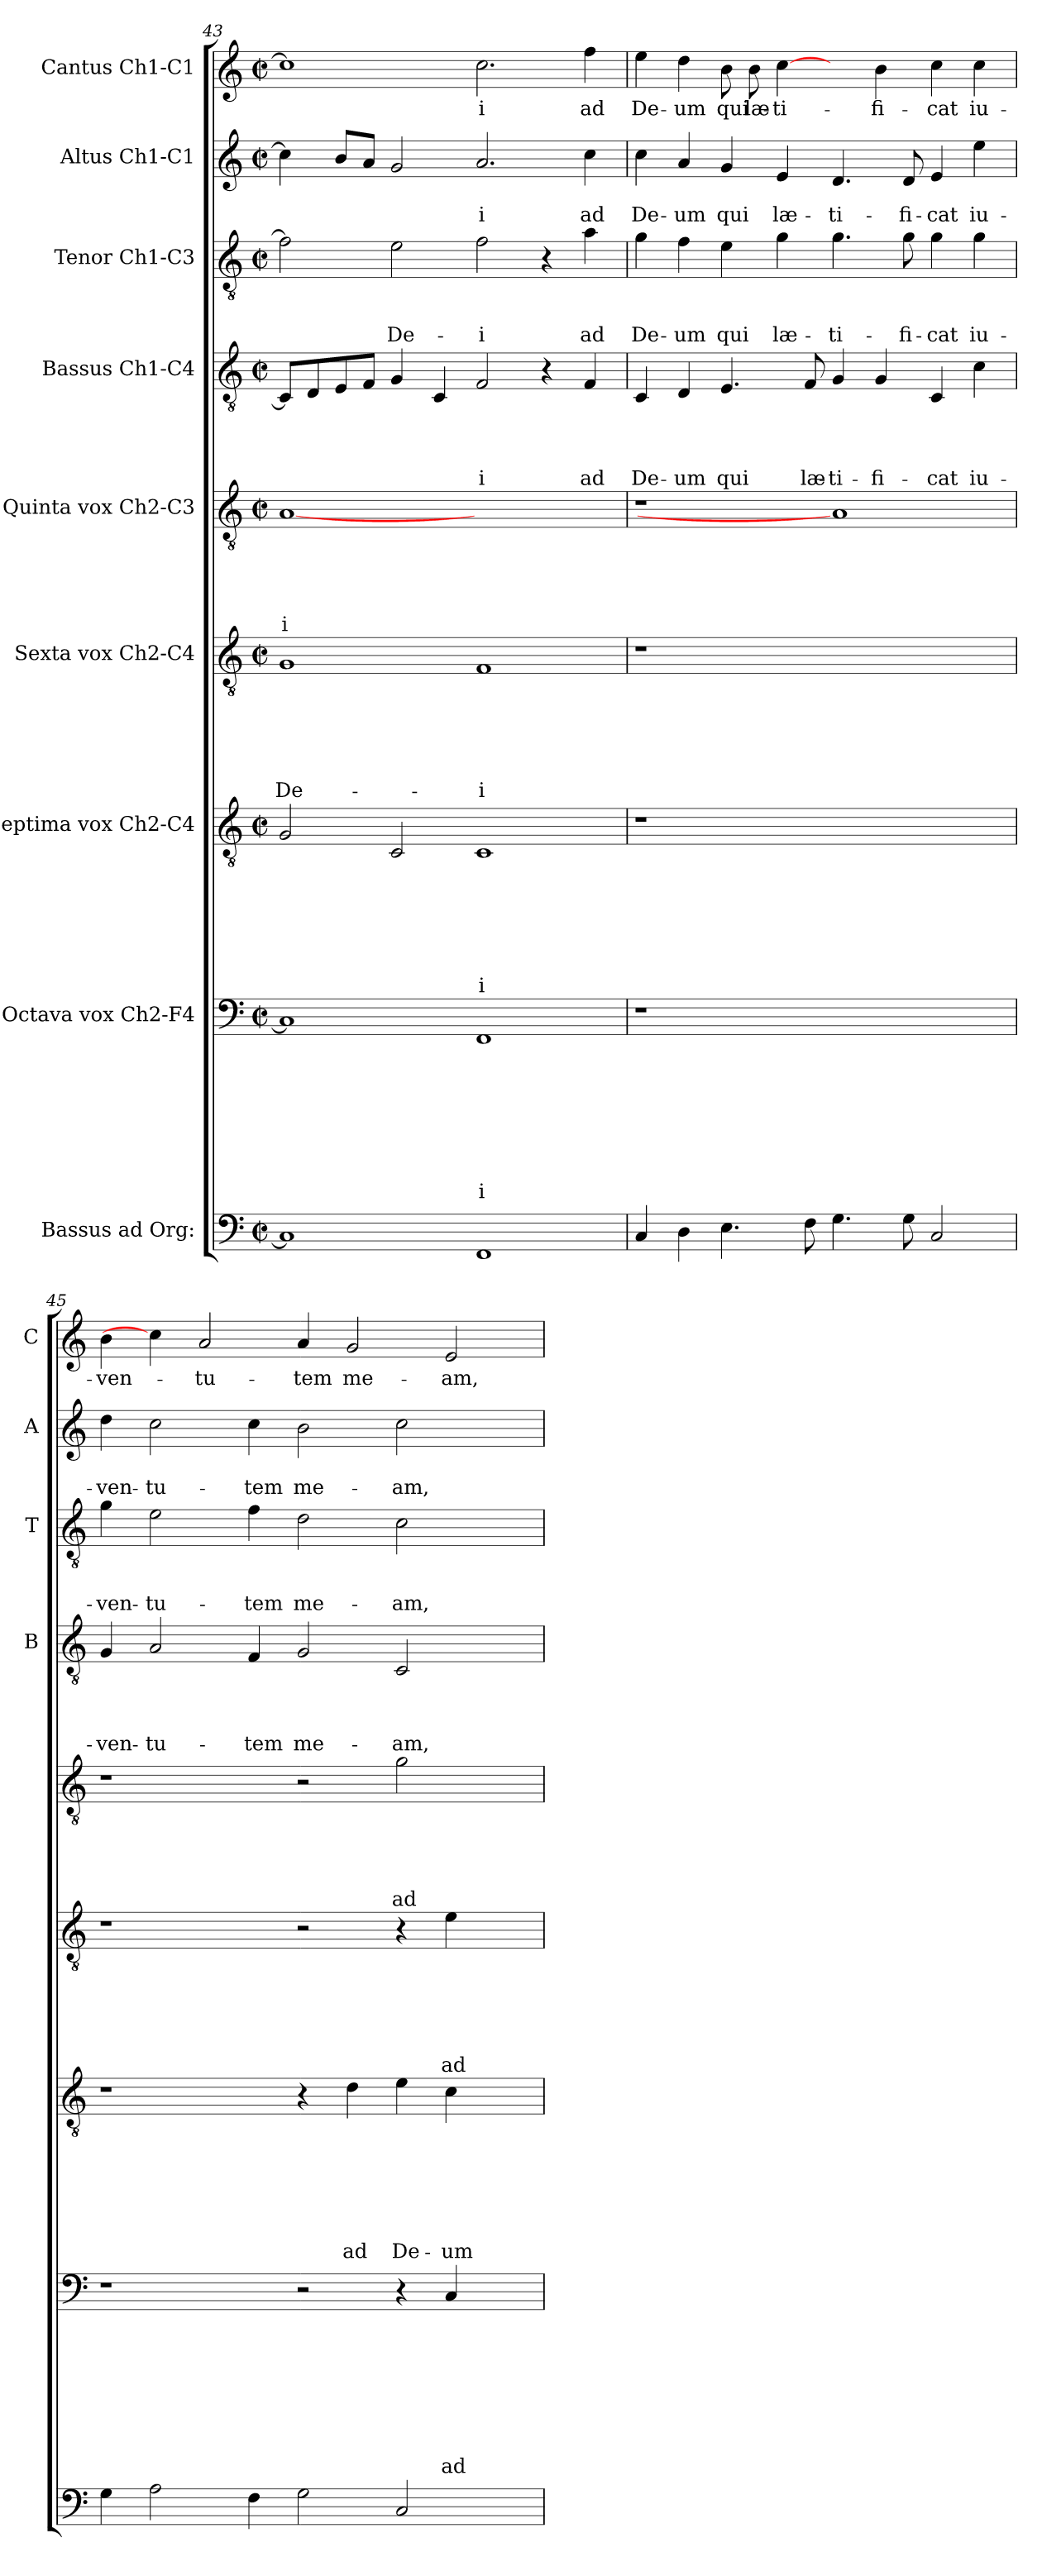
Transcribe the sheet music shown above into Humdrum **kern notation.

**kern	**kern	**text	**text	**text	**text	**text	**text	**text	**text	**kern	**text	**text	**text	**text	**text	**text	**text	**kern	**text	**text	**text	**text	**text	**text	**kern	**text	**text	**text	**text	**text	**kern	**text	**text	**text	**text	**kern	**text	**text	**text	**kern	**text	**text	**kern	**text
*part9	*part8	*part8	*part8	*part8	*part8	*part8	*part8	*part8	*part8	*part7	*part7	*part7	*part7	*part7	*part7	*part7	*part7	*part6	*part6	*part6	*part6	*part6	*part6	*part6	*part5	*part5	*part5	*part5	*part5	*part5	*part4	*part4	*part4	*part4	*part4	*part3	*part3	*part3	*part3	*part2	*part2	*part2	*part1	*part1
*staff9	*staff8	*staff8	*staff8	*staff8	*staff8	*staff8	*staff8	*staff8	*staff8	*staff7	*staff7	*staff7	*staff7	*staff7	*staff7	*staff7	*staff7	*staff6	*staff6	*staff6	*staff6	*staff6	*staff6	*staff6	*staff5	*staff5	*staff5	*staff5	*staff5	*staff5	*staff4	*staff4	*staff4	*staff4	*staff4	*staff3	*staff3	*staff3	*staff3	*staff2	*staff2	*staff2	*staff1	*staff1
*I"Bassus ad Org:	*I"Octava vox Ch2-F4	*	*	*	*	*	*	*	*	*I"Septima vox Ch2-C4	*	*	*	*	*	*	*	*I"Sexta vox Ch2-C4	*	*	*	*	*	*	*I"Quinta vox Ch2-C3	*	*	*	*	*	*I"Bassus Ch1-C4	*	*	*	*	*I"Tenor Ch1-C3	*	*	*	*I"Altus Ch1-C1	*	*	*I"Cantus Ch1-C1	*
*	*	*	*	*	*	*	*	*	*	*	*	*	*	*	*	*	*	*	*	*	*	*	*	*	*	*	*	*	*	*	*I'B	*	*	*	*	*I'T	*	*	*	*I'A	*	*	*I'C	*
*clefF4	*clefF4	*	*	*	*	*	*	*	*	*clefGv2	*	*	*	*	*	*	*	*clefGv2	*	*	*	*	*	*	*clefGv2	*	*	*	*	*	*clefGv2	*	*	*	*	*clefGv2	*	*	*	*clefG2	*	*	*clefG2	*
*k[]	*k[]	*	*	*	*	*	*	*	*	*k[]	*	*	*	*	*	*	*	*k[]	*	*	*	*	*	*	*k[]	*	*	*	*	*	*k[]	*	*	*	*	*k[]	*	*	*	*k[]	*	*	*k[]	*
*C:	*C:	*	*	*	*	*	*	*	*	*C:	*	*	*	*	*	*	*	*C:	*	*	*	*	*	*	*C:	*	*	*	*	*	*C:	*	*	*	*	*C:	*	*	*	*C:	*	*	*C:	*
*M2/2	*M2/2	*	*	*	*	*	*	*	*	*M2/2	*	*	*	*	*	*	*	*M2/2	*	*	*	*	*	*	*M2/2	*	*	*	*	*	*M2/2	*	*	*	*	*M2/2	*	*	*	*M2/2	*	*	*M2/2	*
*met(c|)	*met(c|)	*	*	*	*	*	*	*	*	*met(c|)	*	*	*	*	*	*	*	*met(c|)	*	*	*	*	*	*	*met(c|)	*	*	*	*	*	*met(c|)	*	*	*	*	*met(c|)	*	*	*	*met(c|)	*	*	*met(c|)	*
=43	=43	=43	=43	=43	=43	=43	=43	=43	=43	=43	=43	=43	=43	=43	=43	=43	=43	=43	=43	=43	=43	=43	=43	=43	=43	=43	=43	=43	=43	=43	=43	=43	=43	=43	=43	=43	=43	=43	=43	=43	=43	=43	=43	=43
!	!	!	!	!	!	!	!	!	!	!	!	!	!	!	!	!	!	!	!	!	!	!	!	!LO:LY:b	!	!	!	!	!	!LO:LY:b	!	!	!	!	!	!	!	!	!	!	!	!	!	!
1C]	1C]	.	.	.	.	.	.	.	.	2G/	.	.	.	.	.	.	.	1G	.	.	.	.	.	De-	[1A	.	.	.	.	-i	8C/L]	.	.	.	.	2f\]	.	.	.	4cc\]	.	.	1cc]	.
.	.	.	.	.	.	.	.	.	.	.	.	.	.	.	.	.	.	.	.	.	.	.	.	.	.	.	.	.	.	.	8D/	.	.	.	.	.	.	.	.	.	.	.	.	.
.	.	.	.	.	.	.	.	.	.	.	.	.	.	.	.	.	.	.	.	.	.	.	.	.	.	.	.	.	.	.	8E/	.	.	.	.	.	.	.	.	8b/L	.	.	.	.
.	.	.	.	.	.	.	.	.	.	.	.	.	.	.	.	.	.	.	.	.	.	.	.	.	.	.	.	.	.	.	8F/J	.	.	.	.	.	.	.	.	8a/J	.	.	.	.
!	!	!	!	!	!	!	!	!	!	!	!	!	!	!	!	!	!	!	!	!	!	!	!	!	!	!	!	!	!	!	!	!	!	!	!	!	!	!	!LO:LY:b	!	!	!	!	!
.	.	.	.	.	.	.	.	.	.	2C/	.	.	.	.	.	.	.	.	.	.	.	.	.	.	.	.	.	.	.	.	4G/	.	.	.	.	2e\	.	.	De-	2g/	.	.	.	.
.	.	.	.	.	.	.	.	.	.	.	.	.	.	.	.	.	.	.	.	.	.	.	.	.	.	.	.	.	.	.	4C/	.	.	.	.	.	.	.	.	.	.	.	.	.
!	!	!	!	!	!	!	!	!	!LO:LY:b	!	!	!	!	!	!	!	!LO:LY:b	!	!	!	!	!	!	!LO:LY:b	!	!	!	!	!	!	!	!	!	!	!LO:LY:b	!	!	!	!LO:LY:b	!	!	!LO:LY:b	!	!LO:LY:b
1FF	1FF	.	.	.	.	.	.	.	-i	1C	.	.	.	.	.	.	-i	1F	.	.	.	.	.	-i	1ryy	.	.	.	.	.	2F/	.	.	.	-i	2f\	.	.	-i	2.a/	.	-i	2.cc\	-i
.	.	.	.	.	.	.	.	.	.	.	.	.	.	.	.	.	.	.	.	.	.	.	.	.	.	.	.	.	.	.	4r	.	.	.	.	4r	.	.	.	.	.	.	.	.
!	!	!	!	!	!	!	!	!	!	!	!	!	!	!	!	!	!	!	!	!	!	!	!	!	!	!	!	!	!	!	!	!	!	!	!LO:LY:b	!	!	!	!LO:LY:b	!	!	!LO:LY:b	!	!LO:LY:b
.	.	.	.	.	.	.	.	.	.	.	.	.	.	.	.	.	.	.	.	.	.	.	.	.	.	.	.	.	.	.	4F/	.	.	.	ad	4a\	.	.	ad	4cc\	.	ad	4ff\	ad
!!LO:PB:g=z
=44	=44	=44	=44	=44	=44	=44	=44	=44	=44	=44	=44	=44	=44	=44	=44	=44	=44	=44	=44	=44	=44	=44	=44	=44	=44	=44	=44	=44	=44	=44	=44	=44	=44	=44	=44	=44	=44	=44	=44	=44	=44	=44	=44	=44
!	!	!	!	!	!	!	!	!	!	!	!	!	!	!	!	!	!	!	!	!	!	!	!	!	!	!	!	!	!	!	!	!	!	!	!LO:LY:b	!	!	!	!LO:LY:b	!	!	!LO:LY:b	!	!LO:LY:b
4C/	1r	.	.	.	.	.	.	.	.	1r	.	.	.	.	.	.	.	1r	.	.	.	.	.	.	1r	.	.	.	.	.	4C/	.	.	.	De-	4g\	.	.	De-	4cc\	.	De-	4ee\	De-
!	!	!	!	!	!	!	!	!	!	!	!	!	!	!	!	!	!	!	!	!	!	!	!	!	!	!	!	!	!	!	!	!	!	!	!LO:LY:b	!	!	!	!LO:LY:b	!	!	!LO:LY:b	!	!LO:LY:b
4D\	.	.	.	.	.	.	.	.	.	.	.	.	.	.	.	.	.	.	.	.	.	.	.	.	.	.	.	.	.	.	4D/	.	.	.	-um	4f\	.	.	-um	4a/	.	-um	4dd\	-um
!	!	!	!	!	!	!	!	!	!	!	!	!	!	!	!	!	!	!	!	!	!	!	!	!	!	!	!	!	!	!	!	!	!	!	!LO:LY:b	!	!	!	!LO:LY:b	!	!	!LO:LY:b	!	!LO:LY:b
4.E\	.	.	.	.	.	.	.	.	.	.	.	.	.	.	.	.	.	.	.	.	.	.	.	.	.	.	.	.	.	.	4.E/	.	.	.	qui	4e\	.	.	qui	4g/	.	qui	8b\	qui
!	!	!	!	!	!	!	!	!	!	!	!	!	!	!	!	!	!	!	!	!	!	!	!	!	!	!	!	!	!	!	!	!	!	!	!	!	!	!	!	!	!	!	!	!LO:LY:b
.	.	.	.	.	.	.	.	.	.	.	.	.	.	.	.	.	.	.	.	.	.	.	.	.	.	.	.	.	.	.	.	.	.	.	.	.	.	.	.	.	.	.	8b\	læ-
!	!	!	!	!	!	!	!	!	!	!	!	!	!	!	!	!	!	!	!	!	!	!	!	!	!	!	!	!	!	!	!	!	!	!	!	!	!	!	!LO:LY:b	!	!	!LO:LY:b	!	!LO:LY:b
.	.	.	.	.	.	.	.	.	.	.	.	.	.	.	.	.	.	.	.	.	.	.	.	.	.	.	.	.	.	.	.	.	.	.	.	4g\	.	.	læ-	4e/	.	læ-	[4cc\	-ti-
!	!	!	!	!	!	!	!	!	!	!	!	!	!	!	!	!	!	!	!	!	!	!	!	!	!	!	!	!	!	!	!	!	!	!	!LO:LY:b	!	!	!	!	!	!	!	!	!
8F\	.	.	.	.	.	.	.	.	.	.	.	.	.	.	.	.	.	.	.	.	.	.	.	.	.	.	.	.	.	.	8F/	.	.	.	læ-	.	.	.	.	.	.	.	.	.
!	!	!	!	!	!	!	!	!	!	!	!	!	!	!	!	!	!	!	!	!	!	!	!	!	!	!	!	!	!	!	!	!	!	!	!LO:LY:b	!	!	!	!LO:LY:b	!	!	!LO:LY:b	!	!
4.G\	1ryy	.	.	.	.	.	.	.	.	1ryy	.	.	.	.	.	.	.	1ryy	.	.	.	.	.	.	1A]	.	.	.	.	.	4G/	.	.	.	-ti-	4.g\	.	.	-ti-	4.d/	.	-ti-	4ryy	.
!	!	!	!	!	!	!	!	!	!	!	!	!	!	!	!	!	!	!	!	!	!	!	!	!	!	!	!	!	!	!	!	!	!	!	!LO:LY:b	!	!	!	!	!	!	!	!	!LO:LY:b
.	.	.	.	.	.	.	.	.	.	.	.	.	.	.	.	.	.	.	.	.	.	.	.	.	.	.	.	.	.	.	4G/	.	.	.	-fi-	.	.	.	.	.	.	.	4b\	-fi-
!	!	!	!	!	!	!	!	!	!	!	!	!	!	!	!	!	!	!	!	!	!	!	!	!	!	!	!	!	!	!	!	!	!	!	!	!	!	!	!LO:LY:b	!	!	!LO:LY:b	!	!
8G\	.	.	.	.	.	.	.	.	.	.	.	.	.	.	.	.	.	.	.	.	.	.	.	.	.	.	.	.	.	.	.	.	.	.	.	8g\	.	.	-fi-	8d/	.	-fi-	.	.
!	!	!	!	!	!	!	!	!	!	!	!	!	!	!	!	!	!	!	!	!	!	!	!	!	!	!	!	!	!	!	!	!	!	!	!LO:LY:b	!	!	!	!LO:LY:b	!	!	!LO:LY:b	!	!LO:LY:b
2C/	.	.	.	.	.	.	.	.	.	.	.	.	.	.	.	.	.	.	.	.	.	.	.	.	.	.	.	.	.	.	4C/	.	.	.	-cat	4g\	.	.	-cat	4e/	.	-cat	4cc\	-cat
!	!	!	!	!	!	!	!	!	!	!	!	!	!	!	!	!	!	!	!	!	!	!	!	!	!	!	!	!	!	!	!	!	!	!	!LO:LY:b	!	!	!	!LO:LY:b	!	!	!LO:LY:b	!	!LO:LY:b
.	.	.	.	.	.	.	.	.	.	.	.	.	.	.	.	.	.	.	.	.	.	.	.	.	.	.	.	.	.	.	4c\	.	.	.	iu-	4g\	.	.	iu-	4ee\	.	iu-	4cc\	iu-
=45	=45	=45	=45	=45	=45	=45	=45	=45	=45	=45	=45	=45	=45	=45	=45	=45	=45	=45	=45	=45	=45	=45	=45	=45	=45	=45	=45	=45	=45	=45	=45	=45	=45	=45	=45	=45	=45	=45	=45	=45	=45	=45	=45	=45
!	!	!	!	!	!	!	!	!	!	!	!	!	!	!	!	!	!	!	!	!	!	!	!	!	!	!	!	!	!	!	!	!	!	!	!LO:LY:b	!	!	!	!LO:LY:b	!	!	!LO:LY:b	!	!LO:LY:b
4G\	1r	.	.	.	.	.	.	.	.	1r	.	.	.	.	.	.	.	1r	.	.	.	.	.	.	1r	.	.	.	.	.	4G/	.	.	.	-ven-	4g\	.	.	-ven-	4dd\	.	-ven-	4b\	-ven-
!	!	!	!	!	!	!	!	!	!	!	!	!	!	!	!	!	!	!	!	!	!	!	!	!	!	!	!	!	!	!	!	!	!	!	!LO:LY:b	!	!	!	!LO:LY:b	!	!	!LO:LY:b	!	!
2A\	.	.	.	.	.	.	.	.	.	.	.	.	.	.	.	.	.	.	.	.	.	.	.	.	.	.	.	.	.	.	2A/	.	.	.	-tu-	2e\	.	.	-tu-	2cc\	.	-tu-	4cc\]	.
!	!	!	!	!	!	!	!	!	!	!	!	!	!	!	!	!	!	!	!	!	!	!	!	!	!	!	!	!	!	!	!	!	!	!	!	!	!	!	!	!	!	!	!	!LO:LY:b
.	.	.	.	.	.	.	.	.	.	.	.	.	.	.	.	.	.	.	.	.	.	.	.	.	.	.	.	.	.	.	.	.	.	.	.	.	.	.	.	.	.	.	2a/	-tu-
!	!	!	!	!	!	!	!	!	!	!	!	!	!	!	!	!	!	!	!	!	!	!	!	!	!	!	!	!	!	!	!	!	!	!	!LO:LY:b	!	!	!	!LO:LY:b	!	!	!LO:LY:b	!	!
4F\	.	.	.	.	.	.	.	.	.	.	.	.	.	.	.	.	.	.	.	.	.	.	.	.	.	.	.	.	.	.	4F/	.	.	.	-tem	4f\	.	.	-tem	4cc\	.	-tem	.	.
!	!	!	!	!	!	!	!	!	!	!	!	!	!	!	!	!	!	!	!	!	!	!	!	!	!	!	!	!	!	!	!	!	!	!	!LO:LY:b	!	!	!	!LO:LY:b	!	!	!LO:LY:b	!	!LO:LY:b
2G\	2r	.	.	.	.	.	.	.	.	4r	.	.	.	.	.	.	.	2r	.	.	.	.	.	.	2r	.	.	.	.	.	2G/	.	.	.	me-	2d\	.	.	me-	2b\	.	me-	4a/	-tem
!	!	!	!	!	!	!	!	!	!	!	!	!	!	!	!	!	!LO:LY:b	!	!	!	!	!	!	!	!	!	!	!	!	!	!	!	!	!	!	!	!	!	!	!	!	!	!	!LO:LY:b
.	.	.	.	.	.	.	.	.	.	4d\	.	.	.	.	.	.	ad	.	.	.	.	.	.	.	.	.	.	.	.	.	.	.	.	.	.	.	.	.	.	.	.	.	2g/	me-
!	!	!	!	!	!	!	!	!	!	!	!	!	!	!	!	!	!LO:LY:b	!	!	!	!	!	!	!	!	!	!	!	!	!LO:LY:b	!	!	!	!	!LO:LY:b	!	!	!	!LO:LY:b	!	!	!LO:LY:b	!	!
2C/	4r	.	.	.	.	.	.	.	.	4e\	.	.	.	.	.	.	De-	4r	.	.	.	.	.	.	2g\	.	.	.	.	ad	2C/	.	.	.	-am,	2c\	.	.	-am,	2cc\	.	-am,	.	.
!	!	!	!	!	!	!	!	!	!LO:LY:b	!	!	!	!	!	!	!	!LO:LY:b	!	!	!	!	!	!	!LO:LY:b	!	!	!	!	!	!	!	!	!	!	!	!	!	!	!	!	!	!	!	!LO:LY:b
.	4C/	.	.	.	.	.	.	.	ad	4c\	.	.	.	.	.	.	-um	4e\	.	.	.	.	.	ad	.	.	.	.	.	.	.	.	.	.	.	.	.	.	.	.	.	.	2e/	-am,
4ryy	4ryy	.	.	.	.	.	.	.	.	4ryy	.	.	.	.	.	.	.	4ryy	.	.	.	.	.	.	4ryy	.	.	.	.	.	4ryy	.	.	.	.	4ryy	.	.	.	4ryy	.	.	.	.
=	=	=	=	=	=	=	=	=	=	=	=	=	=	=	=	=	=	=	=	=	=	=	=	=	=	=	=	=	=	=	=	=	=	=	=	=	=	=	=	=	=	=	=	=
*-	*-	*-	*-	*-	*-	*-	*-	*-	*-	*-	*-	*-	*-	*-	*-	*-	*-	*-	*-	*-	*-	*-	*-	*-	*-	*-	*-	*-	*-	*-	*-	*-	*-	*-	*-	*-	*-	*-	*-	*-	*-	*-	*-	*-
